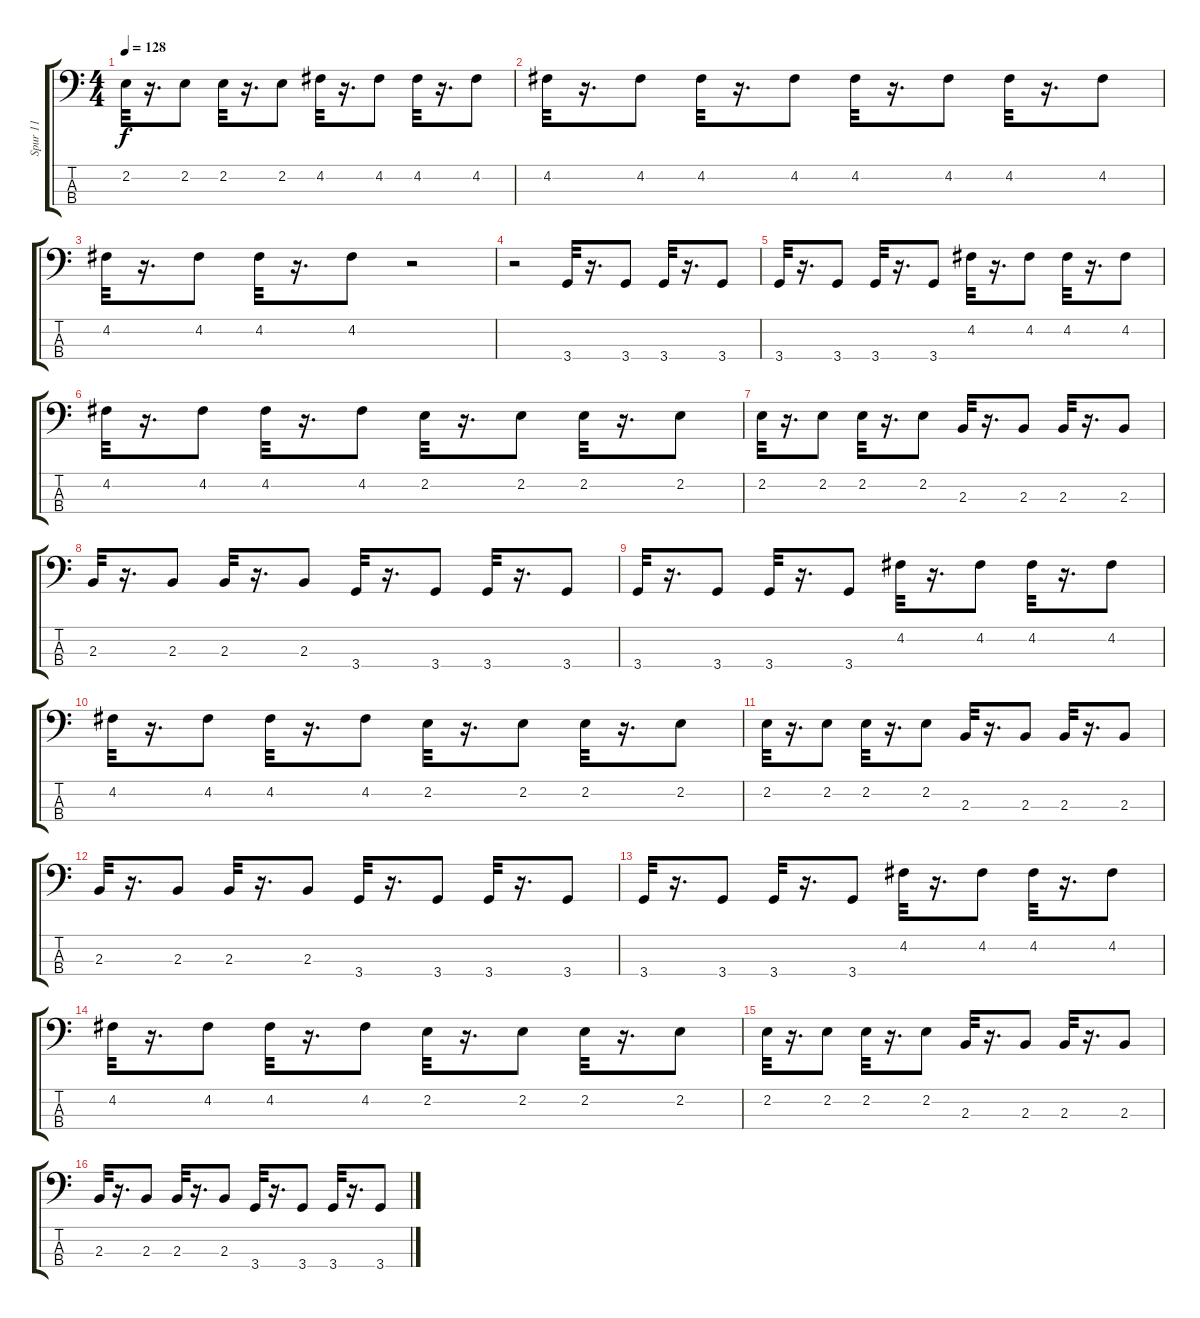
\track ("Spur 11" "Spur 11") {instrument electricbassfinger}
\staff {score tabs}
\tuning (G2 D2 A1 E1) {hide}
\ts (4 4)
\tempo 128
\clef f4
\ks c
2.2.32{dy f} r.16{d} 2.2.8 2.2.32 r.16{d} 2.2.8 4.2.32 r.16{d} 4.2.8 4.2.32 r.16{d} 4.2.8 |
4.2.32 r.16{d} 4.2.8 4.2.32 r.16{d} 4.2.8 4.2.32 r.16{d} 4.2.8 4.2.32 r.16{d} 4.2.8 |
4.2.32 r.16{d} 4.2.8 4.2.32 r.16{d} 4.2.8 r.2 |
r.2 3.4.32 r.16{d} 3.4.8 3.4.32 r.16{d} 3.4.8 |
3.4.32 r.16{d} 3.4.8 3.4.32 r.16{d} 3.4.8 4.2.32 r.16{d} 4.2.8 4.2.32 r.16{d} 4.2.8 |
4.2.32 r.16{d} 4.2.8 4.2.32 r.16{d} 4.2.8 2.2.32 r.16{d} 2.2.8 2.2.32 r.16{d} 2.2.8 |
2.2.32 r.16{d} 2.2.8 2.2.32 r.16{d} 2.2.8 2.3.32 r.16{d} 2.3.8 2.3.32 r.16{d} 2.3.8 |
2.3.32 r.16{d} 2.3.8 2.3.32 r.16{d} 2.3.8 3.4.32 r.16{d} 3.4.8 3.4.32 r.16{d} 3.4.8 |
3.4.32 r.16{d} 3.4.8 3.4.32 r.16{d} 3.4.8 4.2.32 r.16{d} 4.2.8 4.2.32 r.16{d} 4.2.8 |
4.2.32 r.16{d} 4.2.8 4.2.32 r.16{d} 4.2.8 2.2.32 r.16{d} 2.2.8 2.2.32 r.16{d} 2.2.8 |
2.2.32 r.16{d} 2.2.8 2.2.32 r.16{d} 2.2.8 2.3.32 r.16{d} 2.3.8 2.3.32 r.16{d} 2.3.8 |
2.3.32 r.16{d} 2.3.8 2.3.32 r.16{d} 2.3.8 3.4.32 r.16{d} 3.4.8 3.4.32 r.16{d} 3.4.8 |
3.4.32 r.16{d} 3.4.8 3.4.32 r.16{d} 3.4.8 4.2.32 r.16{d} 4.2.8 4.2.32 r.16{d} 4.2.8 |
4.2.32 r.16{d} 4.2.8 4.2.32 r.16{d} 4.2.8 2.2.32 r.16{d} 2.2.8 2.2.32 r.16{d} 2.2.8 |
2.2.32 r.16{d} 2.2.8 2.2.32 r.16{d} 2.2.8 2.3.32 r.16{d} 2.3.8 2.3.32 r.16{d} 2.3.8 |
2.3.32 r.16{d} 2.3.8 2.3.32 r.16{d} 2.3.8 3.4.32 r.16{d} 3.4.8 3.4.32 r.16{d} 3.4.8
